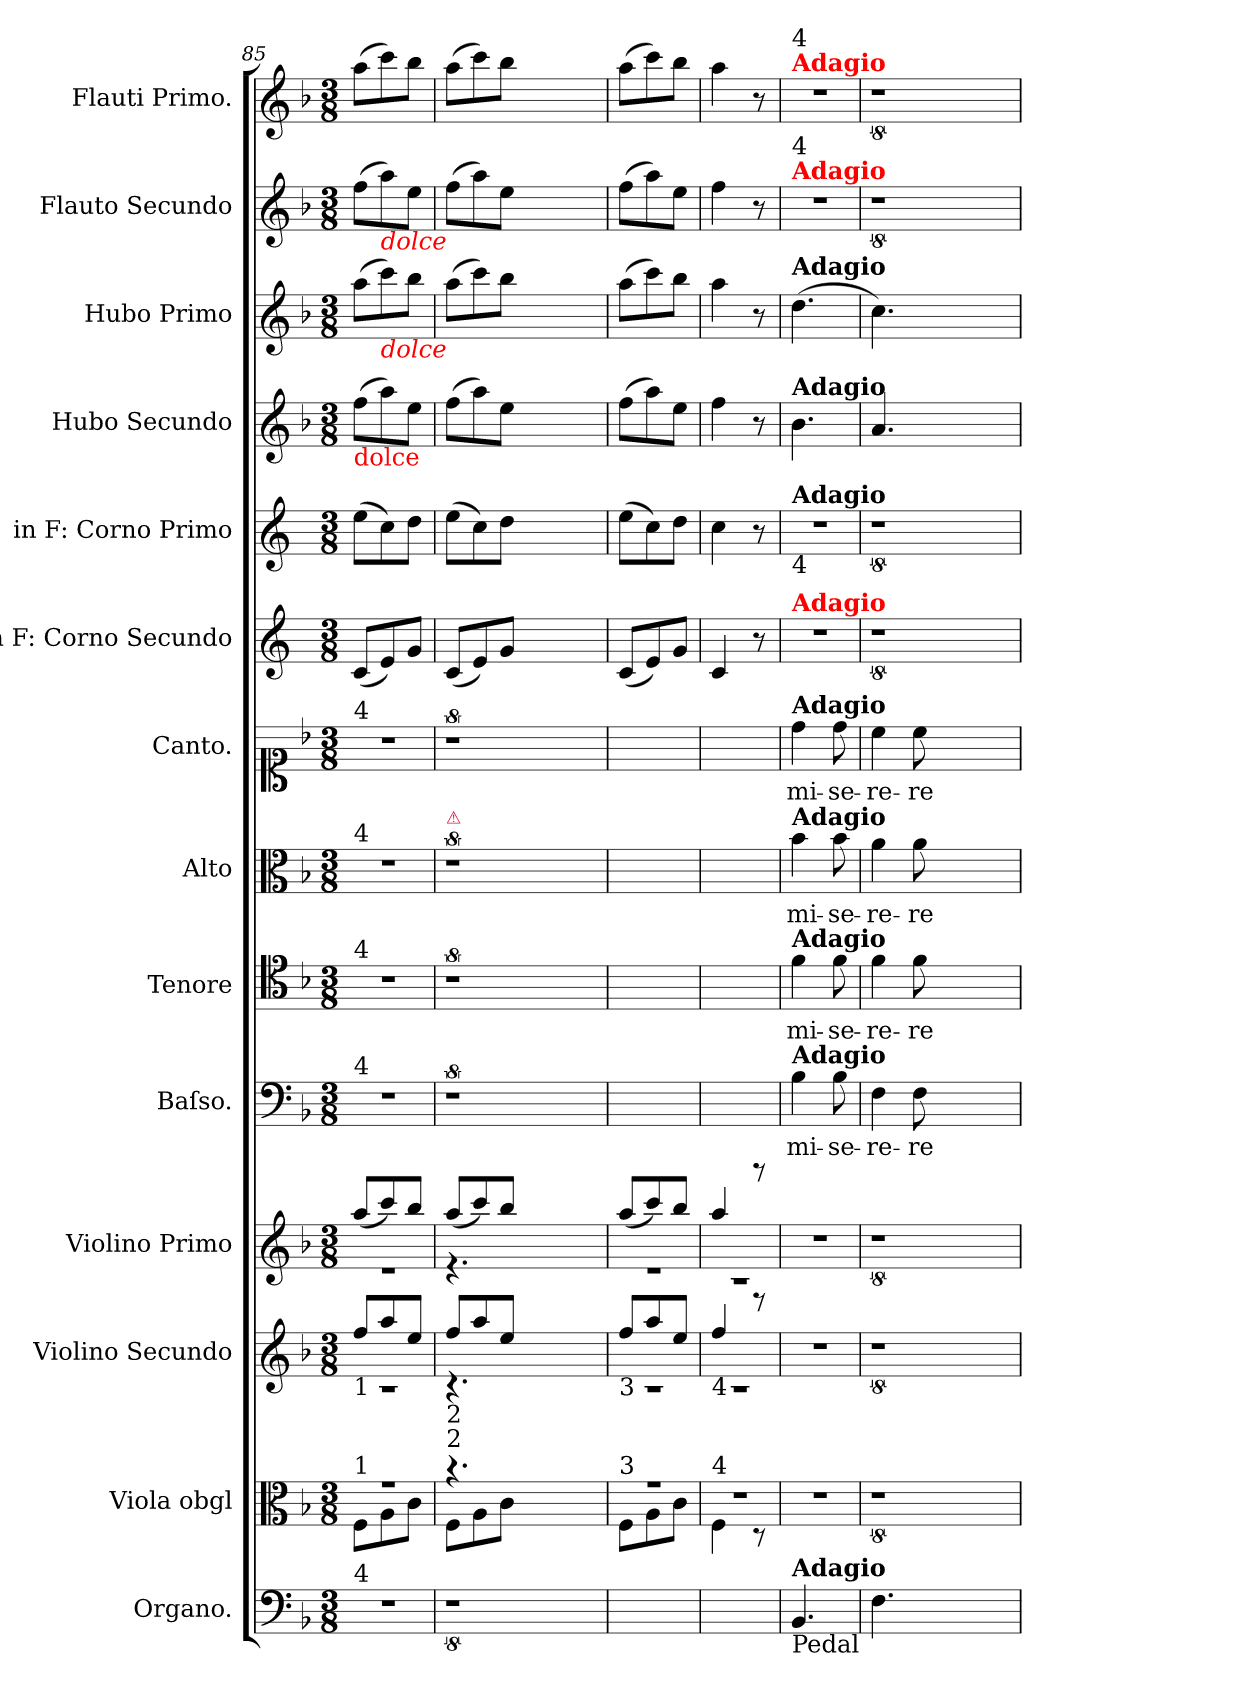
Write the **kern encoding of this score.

**kern	**dynam	**kern	**kern	**kern	**kern	**text	**kern	**text	**kern	**text	**kern	**text	**kern	**kern	**kern	**dynam	**kern	**dynam	**kern	**kern
*part14	*part14	*part13	*part12	*part11	*part10	*part10	*part9	*part9	*part8	*part8	*part7	*part7	*part6	*part5	*part4	*part4	*part3	*part3	*part2	*part1
*staff14	*staff14	*staff13	*staff12	*staff11	*staff10	*staff10	*staff9	*staff9	*staff8	*staff8	*staff7	*staff7	*staff6	*staff5	*staff4	*staff4	*staff3	*staff3	*staff2	*staff1
*I"Organo.	*	*I"Viola obgl	*I"Violino Secundo	*I"Violino Primo	*I"Baſso.	*	*I"Tenore	*	*I"Alto	*	*I"Canto.	*	*I"in F: Corno Secundo	*I"in F: Corno Primo	*I"Hubo Secundo	*	*I"Hubo Primo	*	*I"Flauto Secundo	*I"Flauti Primo.
*I'org	*	*I'vla obl	*	*I'vl I	*I'B	*	*I'T	*	*I'A	*	*	*	*	*I'cor I	*	*	*	*	*	*I'fl I
*clefF4	*	*clefC3	*clefG2	*clefG2	*clefF4	*	*clefC4	*	*clefC3	*	*clefC1	*	*clefG2	*clefG2	*clefG2	*	*clefG2	*	*clefG2	*clefG2
*	*	*	*	*	*	*	*	*	*	*	*	*	*ITrd4c7	*ITrd4c7	*	*	*	*	*	*
*k[b-]	*	*k[b-]	*k[b-]	*k[b-]	*k[b-]	*	*k[b-]	*	*k[b-]	*	*k[b-]	*	*k[b-]	*k[b-]	*k[b-]	*	*k[b-]	*	*k[b-]	*k[b-]
*F:	*	*F:	*F:	*F:	*F:	*	*F:	*	*F:	*	*F:	*	*F:	*F:	*F:	*	*F:	*	*F:	*F:
*M3/8	*	*M3/8	*M3/8	*M3/8	*M3/8	*	*M3/8	*	*M3/8	*	*M3/8	*	*M3/8	*M3/8	*M3/8	*	*M3/8	*	*M3/8	*M3/8
=85	=85	=85	=85	=85	=85	=85	=85	=85	=85	=85	=85	=85	=85	=85	=85	=85	=85	=85	=85	=85
*	*	*^	*^	*^	*	*	*	*	*	*	*	*	*	*	*	*	*	*	*	*
!	!	!	!	!	!	!	!	!	!	!	!	!	!	!	!	!	!	!LO:TX:b:color=red:t=dolce	!	!	!	!	!
!	!	!	!	!	!	!	!	!	!	!	!	!	!	!LO:TX:a:t=4	!	!	!	!	!	!	!	!	!
!	!	!	!	!	!	!	!	!	!	!	!	!LO:TX:a:t=4	!	!	!	!	!	!	!	!	!	!	!
!	!	!	!	!	!	!	!	!	!	!LO:TX:a:t=4	!	!	!	!	!	!	!	!	!	!	!	!	!
!	!	!	!	!	!	!	!	!LO:TX:a:t=4	!	!	!	!	!	!	!	!	!	!	!	!	!	!	!
!	!	!	!	!LO:TX:b:t=1	!	!	!	!	!	!	!	!	!	!	!	!	!	!	!	!	!	!	!
!	!	!LO:TX:a:t=1	!	!	!	!	!	!	!	!	!	!	!	!	!	!	!	!	!	!	!	!	!
!LO:TX:a:t=4	!	!	!	!	!	!	!	!	!	!	!	!	!	!	!	!	!	!	!	!	!	!	!
4.r	.	4.r	8F!\L	4.rc	8ff!/L	4.re	(8aa!/L	4.r	.	4.r	.	4.r	.	4.r	.	(8F/L	(8a\L	(8ff\L	.	(8aa\L	.	(8ff\L	(8aa\L
!	!	!	!	!	!	!	!	!	!	!	!	!	!	!	!	!	!	!	!	!	!	!LO:TX:b:i:color=red:t=dolce	!
!	!	!	!	!	!	!	!	!	!	!	!	!	!	!	!	!	!	!	!	!LO:TX:b:i:color=red:t=dolce	!	!	!
.	.	.	8A!\	.	8aa!/	.	8ccc!/)	.	.	.	.	.	.	.	.	8A/)	8f\)	8aa\)	.	8ccc\)	.	8aa\)	8ccc\)
.	.	.	8c!\J	.	8ee!/J	.	8bb-!/J	.	.	.	.	.	.	.	.	8c/J	8g\J	8ee\J	.	8bb-\J	.	8ee\J	8bb-\J
=86	=86	=86	=86	=86	=86	=86	=86	=86	=86	=86	=86	=86	=86	=86	=86	=86	=86	=86	=86	=86	=86	=86	=86
!	!	!	!	!	!	!	!	!	!	!	!	!LO:TX:a:color=crimson:t=⚠	!	!	!	!	!	!	!	!	!	!	!
!	!	!	!	!LO:TX:b:t=2	!	!	!	!	!	!	!	!	!	!	!	!	!	!	!	!	!	!	!
!	!	!LO:TX:a:t=2	!	!	!	!	!	!	!	!	!	!	!	!	!	!	!	!	!	!	!	!	!
8%9r	.	4.r	8F!\L	4.rc	8ff!/L	4.re	(8aa!/L	8%9r	.	8%9r	.	8%9r	.	8%9r	.	(8F/L	(8a\L	(8ff\L	.	(8aa\L	.	(8ff\L	(8aa\L
.	.	.	8A!\	.	8aa!/	.	8ccc!/)	.	.	.	.	.	.	.	.	8A/)	8f\)	8aa\)	.	8ccc\)	.	8aa\)	8ccc\)
.	.	.	8c!\J	.	8ee!/J	.	8bb-!/J	.	.	.	.	.	.	.	.	8c/J	8g\J	8ee\J	.	8bb-\J	.	8ee\J	8bb-\J
.	.	2.ryy	2.ryy	2.ryy	2.ryy	2.ryy	2.ryy	.	.	.	.	.	.	.	.	2.ryy	2.ryy	2.ryy	.	2.ryy	.	2.ryy	2.ryy
=87	=87	=87	=87	=87	=87	=87	=87	=87	=87	=87	=87	=87	=87	=87	=87	=87	=87	=87	=87	=87	=87	=87	=87
!	!	!	!	!LO:TX:b:t=3	!	!	!	!	!	!	!	!	!	!	!	!	!	!	!	!	!	!	!
!	!	!LO:TX:a:t=3	!	!	!	!	!	!	!	!	!	!	!	!	!	!	!	!	!	!	!	!	!
4.ryy	.	4.r	8F!\L	4.rc	8ff!/L	4.re	(8aa!/L	4.ryy	.	4.ryy	.	4.ryy	.	4.ryy	.	(8F/L	(8a\L	(8ff\L	.	(8aa\L	.	(8ff\L	(8aa\L
.	.	.	8A!\	.	8aa!/	.	8ccc!/)	.	.	.	.	.	.	.	.	8A/)	8f\)	8aa\)	.	8ccc\)	.	8aa\)	8ccc\)
.	.	.	8c!\J	.	8ee!/J	.	8bb-!/J	.	.	.	.	.	.	.	.	8c/J	8g\J	8ee\J	.	8bb-\J	.	8ee\J	8bb-\J
=88	=88	=88	=88	=88	=88	=88	=88	=88	=88	=88	=88	=88	=88	=88	=88	=88	=88	=88	=88	=88	=88	=88	=88
!	!	!	!	!LO:TX:b:t=4	!	!	!	!	!	!	!	!	!	!	!	!	!	!	!	!	!	!	!
!	!	!LO:TX:a:t=4	!	!	!	!	!	!	!	!	!	!	!	!	!	!	!	!	!	!	!	!	!
4.ryy	.	4.r	4F!\	4.rc	4ff!/	4.rc	4aa!/	4.ryy	.	4.ryy	.	4.ryy	.	4.ryy	.	4F/	4f\	4ff\	.	4aa\	.	4ff\	4aa\
.	.	.	8r	.	8reee	.	8rbbb	.	.	.	.	.	.	.	.	8r	8r	8r	.	8r	.	8r	8r
=89	=89	=89	=89	=89	=89	=89	=89	=89	=89	=89	=89	=89	=89	=89	=89	=89	=89	=89	=89	=89	=89	=89	=89
!	!	!	!	!	!	!	!	!	!	!	!	!	!	!	!	!	!	!	!	!	!	!	!LO:TX:a:B:color=red:t=Adagio
!	!	!	!	!	!	!	!	!	!	!	!	!	!	!	!	!	!	!	!	!	!	!	!LO:TX:a:t=4
!	!	!	!	!	!	!	!	!	!	!	!	!	!	!	!	!	!	!	!	!	!	!LO:TX:a:B:color=red:t=Adagio	!
!	!	!	!	!	!	!	!	!	!	!	!	!	!	!	!	!	!	!	!	!	!	!LO:TX:a:t=4	!
!	!	!	!	!	!	!	!	!	!	!	!	!	!	!	!	!	!	!	!	!LO:TX:a:B:t=Adagio	!	!	!
!	!	!	!	!	!	!	!	!	!	!	!	!	!	!	!	!	!	!LO:TX:a:B:t=Adagio	!	!	!	!	!
!	!	!	!	!	!	!	!	!	!	!	!	!	!	!	!	!	!LO:TX:b:t=4	!	!	!	!	!	!
!	!	!	!	!	!	!	!	!	!	!	!	!	!	!	!	!	!LO:TX:a:B:t=Adagio	!	!	!	!	!	!
!	!	!	!	!	!	!	!	!	!	!	!	!	!	!	!	!LO:TX:a:B:color=red:t=Adagio	!	!	!	!	!	!	!
!	!	!	!	!	!	!	!	!	!	!	!	!	!	!LO:TX:a:B:t=Adagio	!	!	!	!	!	!	!	!	!
!	!	!	!	!	!	!	!	!	!	!	!	!LO:TX:a:B:t=Adagio	!	!	!	!	!	!	!	!	!	!	!
!	!	!	!	!	!	!	!	!	!	!LO:TX:a:B:t=Adagio	!	!	!	!	!	!	!	!	!	!	!	!	!
!	!	!	!	!	!	!	!	!LO:TX:a:B:t=Adagio	!	!	!	!	!	!	!	!	!	!	!	!	!	!	!
!	!	!	!	!	!	!LO:TX:a:B:color=red:t=Adagio	!	!	!	!	!	!	!	!	!	!	!	!	!	!	!	!	!
!	!	!	!	!	!	!LO:TX:a:t=4	!	!	!	!	!	!	!	!	!	!	!	!	!	!	!	!	!
!	!	!	!	!LO:TX:a:B:color=red:t=Adagio	!	!	!	!	!	!	!	!	!	!	!	!	!	!	!	!	!	!	!
!	!	!	!	!LO:TX:a:t=4	!	!	!	!	!	!	!	!	!	!	!	!	!	!	!	!	!	!	!
!	!	!LO:TX:a:B:color=red:t=Adagio	!	!	!	!	!	!	!	!	!	!	!	!	!	!	!	!	!	!	!	!	!
!	!	!LO:TX:a:t=4	!	!	!	!	!	!	!	!	!	!	!	!	!	!	!	!	!	!	!	!	!
!LO:TX:a:B:t=Adagio	!	!	!	!	!	!	!	!	!	!	!	!	!	!	!	!	!	!	!	!	!	!	!
!LO:TX:b:t=Pedal	!	!	!	!	!	!	!	!	!	!	!	!	!	!	!	!	!	!	!	!	!	!	!
!	!	!	!	!	!	!	!	!	!	!	!	!	!	!	!	!	!	!	!LO:DY:b	!	!LO:DY:b	!	!
*	*	*v	*v	*	*	*v	*v	*	*	*	*	*	*	*	*	*	*	*	*	*	*	*	*
*	*	*	*v	*v	*	*	*	*	*	*	*	*	*	*	*	*	*	*	*	*	*
4.BB-/	.	4.r	4.r	4.r	4B-\	mi-	4f\	mi-	4b-\	mi-	4dd\	mi-	4.r	4.r	4.b-\	piano	(4.dd\	piano	4.r	4.r
.	.	.	.	.	8B-\	-se-	8f\	-se-	8b-\	-se-	8dd\	-se-	.	.	.	.	.	.	.	.
=90	=90	=90	=90	=90	=90	=90	=90	=90	=90	=90	=90	=90	=90	=90	=90	=90	=90	=90	=90	=90
!	!LO:DY:b	!	!	!	!	!	!	!	!	!	!	!	!	!	!	!	!	!	!	!
4.F\	pia	8%9r	8%9r	8%9r	4F\	-re-	4f\	-re-	4a\	-re-	4cc\	-re-	8%9r	8%9r	4.a/	.	4.cc\)	.	8%9r	8%9r
.	.	.	.	.	8F\	-re	8f\	-re	8a\	-re	8cc\	-re	.	.	.	.	.	.	.	.
2.ryy	.	.	.	.	2.ryy	.	2.ryy	.	2.ryy	.	2.ryy	.	.	.	2.ryy	.	2.ryy	.	.	.
=	=	=	=	=	=	=	=	=	=	=	=	=	=	=	=	=	=	=	=	=
*-	*-	*-	*-	*-	*-	*-	*-	*-	*-	*-	*-	*-	*-	*-	*-	*-	*-	*-	*-	*-
